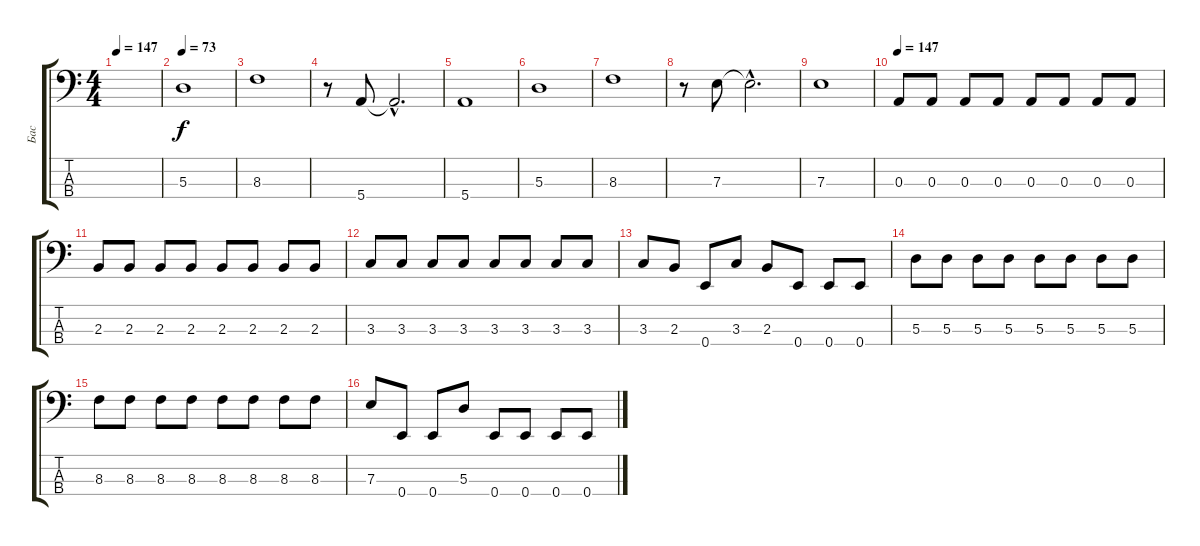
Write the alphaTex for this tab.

\track ("Бас" "Бас") {instrument electricbassfinger}
\staff {score tabs}
\tuning (G2 D2 A1 E1) {hide}
\ts (4 4)
\tempo 147
\tempo 76
\tempo 147
\clef f4
\ks c
|
\tempo 76
\tempo 73
5.3.1 |
8.3.1 |
r.8 5.4.8 5.4{hac t}.2{d} |
5.4.1 |
5.3.1 |
8.3.1 |
r.8 7.3.8 7.3{hac t}.2{d} |
7.3.1 |
\tempo 147
0.3.8 0.3.8 0.3.8 0.3.8 0.3.8 0.3.8 0.3.8 0.3.8 |
2.3.8 2.3.8 2.3.8 2.3.8 2.3.8 2.3.8 2.3.8 2.3.8 |
3.3.8 3.3.8 3.3.8 3.3.8 3.3.8 3.3.8 3.3.8 3.3.8 |
3.3.8 2.3.8 0.4.8 3.3.8 2.3.8 0.4.8 0.4.8 0.4.8 |
5.3.8 5.3.8 5.3.8 5.3.8 5.3.8 5.3.8 5.3.8 5.3.8 |
8.3.8 8.3.8 8.3.8 8.3.8 8.3.8 8.3.8 8.3.8 8.3.8 |
7.3.8 0.4.8 0.4.8 5.3.8 0.4.8 0.4.8 0.4.8 0.4.8
